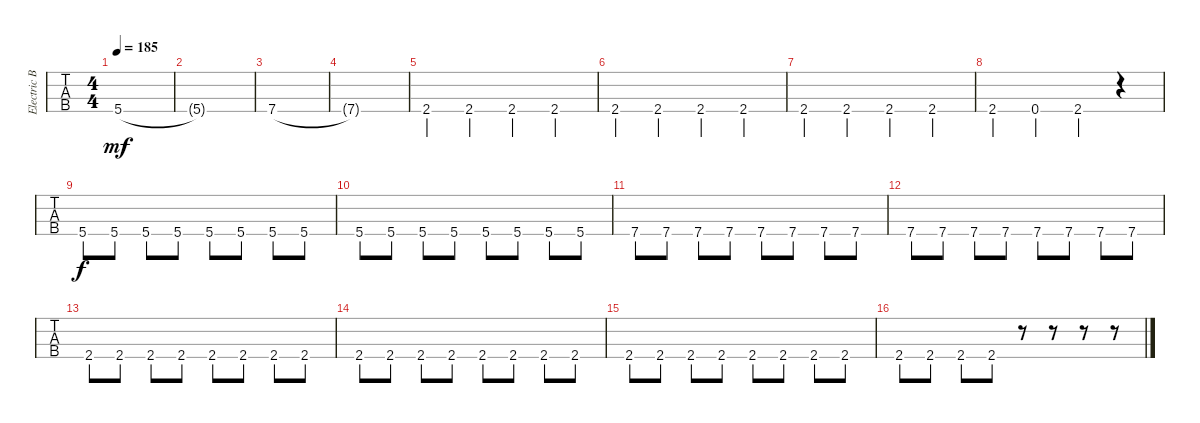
\track ("Electric Bass" "Electric B") {instrument electricbassfinger}
\staff {tabs}
\tuning (G2 D2 A1 D1) {hide}
\ts (4 4)
\tempo 185
\clef f4
\ks c
5.4.1{dy mf} |
5.4{t}.1 |
7.4.1 |
7.4{t}.1 |
2.4.4 2.4.4 2.4.4 2.4.4 |
2.4.4 2.4.4 2.4.4 2.4.4 |
2.4.4 2.4.4 2.4.4 2.4.4 |
2.4.4 0.4.4 2.4.4 r.4 |
5.4.8{dy f} 5.4.8 5.4.8 5.4.8 5.4.8 5.4.8 5.4.8 5.4.8 |
5.4.8 5.4.8 5.4.8 5.4.8 5.4.8 5.4.8 5.4.8 5.4.8 |
7.4.8 7.4.8 7.4.8 7.4.8 7.4.8 7.4.8 7.4.8 7.4.8 |
7.4.8 7.4.8 7.4.8 7.4.8 7.4.8 7.4.8 7.4.8 7.4.8 |
2.4.8 2.4.8 2.4.8 2.4.8 2.4.8 2.4.8 2.4.8 2.4.8 |
2.4.8 2.4.8 2.4.8 2.4.8 2.4.8 2.4.8 2.4.8 2.4.8 |
2.4.8 2.4.8 2.4.8 2.4.8 2.4.8 2.4.8 2.4.8 2.4.8 |
2.4.8 2.4.8 2.4.8 2.4.8 r.8 r.8 r.8 r.8
